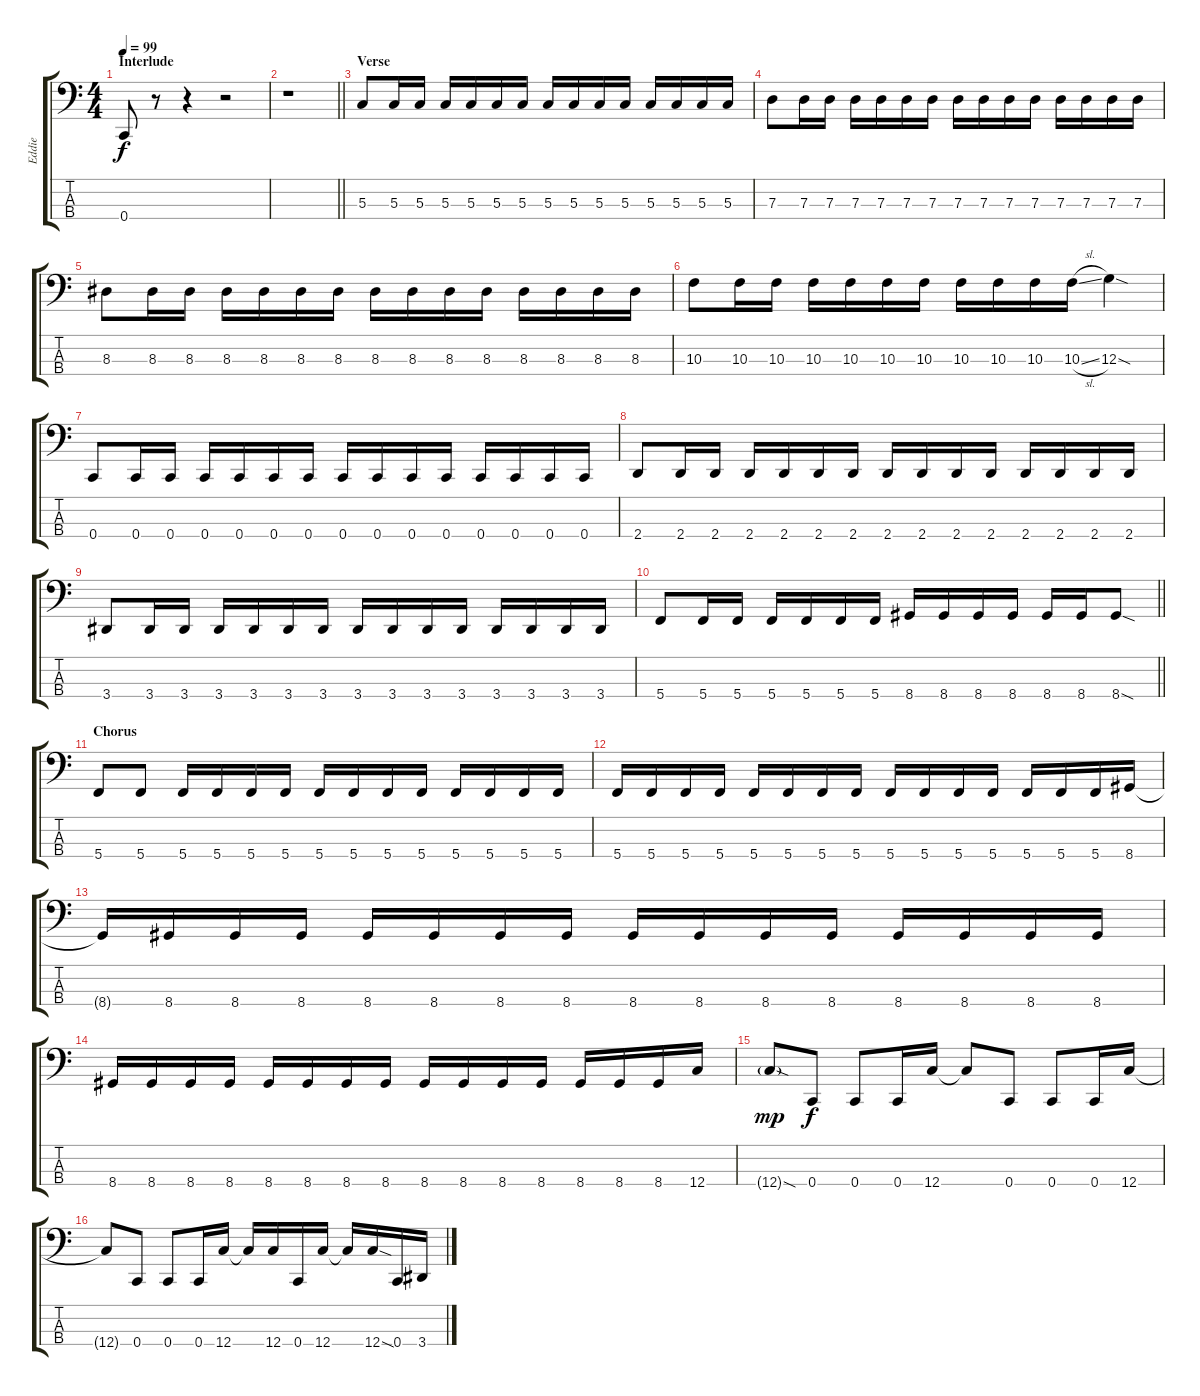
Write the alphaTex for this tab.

\track ("Eddie" "Eddie") {instrument electricbasspick}
\staff {score tabs}
\tuning (F2 C2 G1 C1) {hide}
\ts (4 4)
\section ("" "Interlude")
\tempo 99
\clef f4
\ks c
0.4.8{dy f} r.8 r.4 r.2 |
\barLineRight lightlight
r.1 |
\section ("" "Verse")
5.3.8 5.3.16 5.3.16 5.3.16 5.3.16 5.3.16 5.3.16 5.3.16 5.3.16 5.3.16 5.3.16 5.3.16 5.3.16 5.3.16 5.3.16 |
7.3.8 7.3.16 7.3.16 7.3.16 7.3.16 7.3.16 7.3.16 7.3.16 7.3.16 7.3.16 7.3.16 7.3.16 7.3.16 7.3.16 7.3.16 |
8.3.8 8.3.16 8.3.16 8.3.16 8.3.16 8.3.16 8.3.16 8.3.16 8.3.16 8.3.16 8.3.16 8.3.16 8.3.16 8.3.16 8.3.16 |
10.3.8 10.3.16 10.3.16 10.3.16 10.3.16 10.3.16 10.3.16 10.3.16 10.3.16 10.3.16 10.3{sl}.16 12.3{sod}.4 |
0.4.8 0.4.16 0.4.16 0.4.16 0.4.16 0.4.16 0.4.16 0.4.16 0.4.16 0.4.16 0.4.16 0.4.16 0.4.16 0.4.16 0.4.16 |
2.4.8 2.4.16 2.4.16 2.4.16 2.4.16 2.4.16 2.4.16 2.4.16 2.4.16 2.4.16 2.4.16 2.4.16 2.4.16 2.4.16 2.4.16 |
3.4.8 3.4.16 3.4.16 3.4.16 3.4.16 3.4.16 3.4.16 3.4.16 3.4.16 3.4.16 3.4.16 3.4.16 3.4.16 3.4.16 3.4.16 |
\barLineRight lightlight
5.4.8 5.4.16 5.4.16 5.4.16 5.4.16 5.4.16 5.4.16 8.4.16 8.4.16 8.4.16 8.4.16 8.4.16 8.4.16 8.4{sod}.8 |
\section ("" "Chorus")
5.4.8 5.4.8 5.4.16 5.4.16 5.4.16 5.4.16 5.4.16 5.4.16 5.4.16 5.4.16 5.4.16 5.4.16 5.4.16 5.4.16 |
5.4.16 5.4.16 5.4.16 5.4.16 5.4.16 5.4.16 5.4.16 5.4.16 5.4.16 5.4.16 5.4.16 5.4.16 5.4.16 5.4.16 5.4.16 8.4.16 |
8.4{t}.16 8.4.16 8.4.16 8.4.16 8.4.16 8.4.16 8.4.16 8.4.16 8.4.16 8.4.16 8.4.16 8.4.16 8.4.16 8.4.16 8.4.16 8.4.16 |
8.4.16 8.4.16 8.4.16 8.4.16 8.4.16 8.4.16 8.4.16 8.4.16 8.4.16 8.4.16 8.4.16 8.4.16 8.4.16 8.4.16 8.4.16 12.4.16 |
12.4{sod g}.8{dy mp} 0.4.8{dy f} 0.4.8 0.4.16 12.4.16 12.4{t}.8 0.4.8 0.4.8 0.4.16 12.4.16 |
12.4{t}.8 0.4.8 0.4.8 0.4.16 12.4.16 12.4{t}.16 12.4.16 0.4.16 12.4.16 12.4{t}.16 12.4{sod}.16 0.4.16 3.4.16
